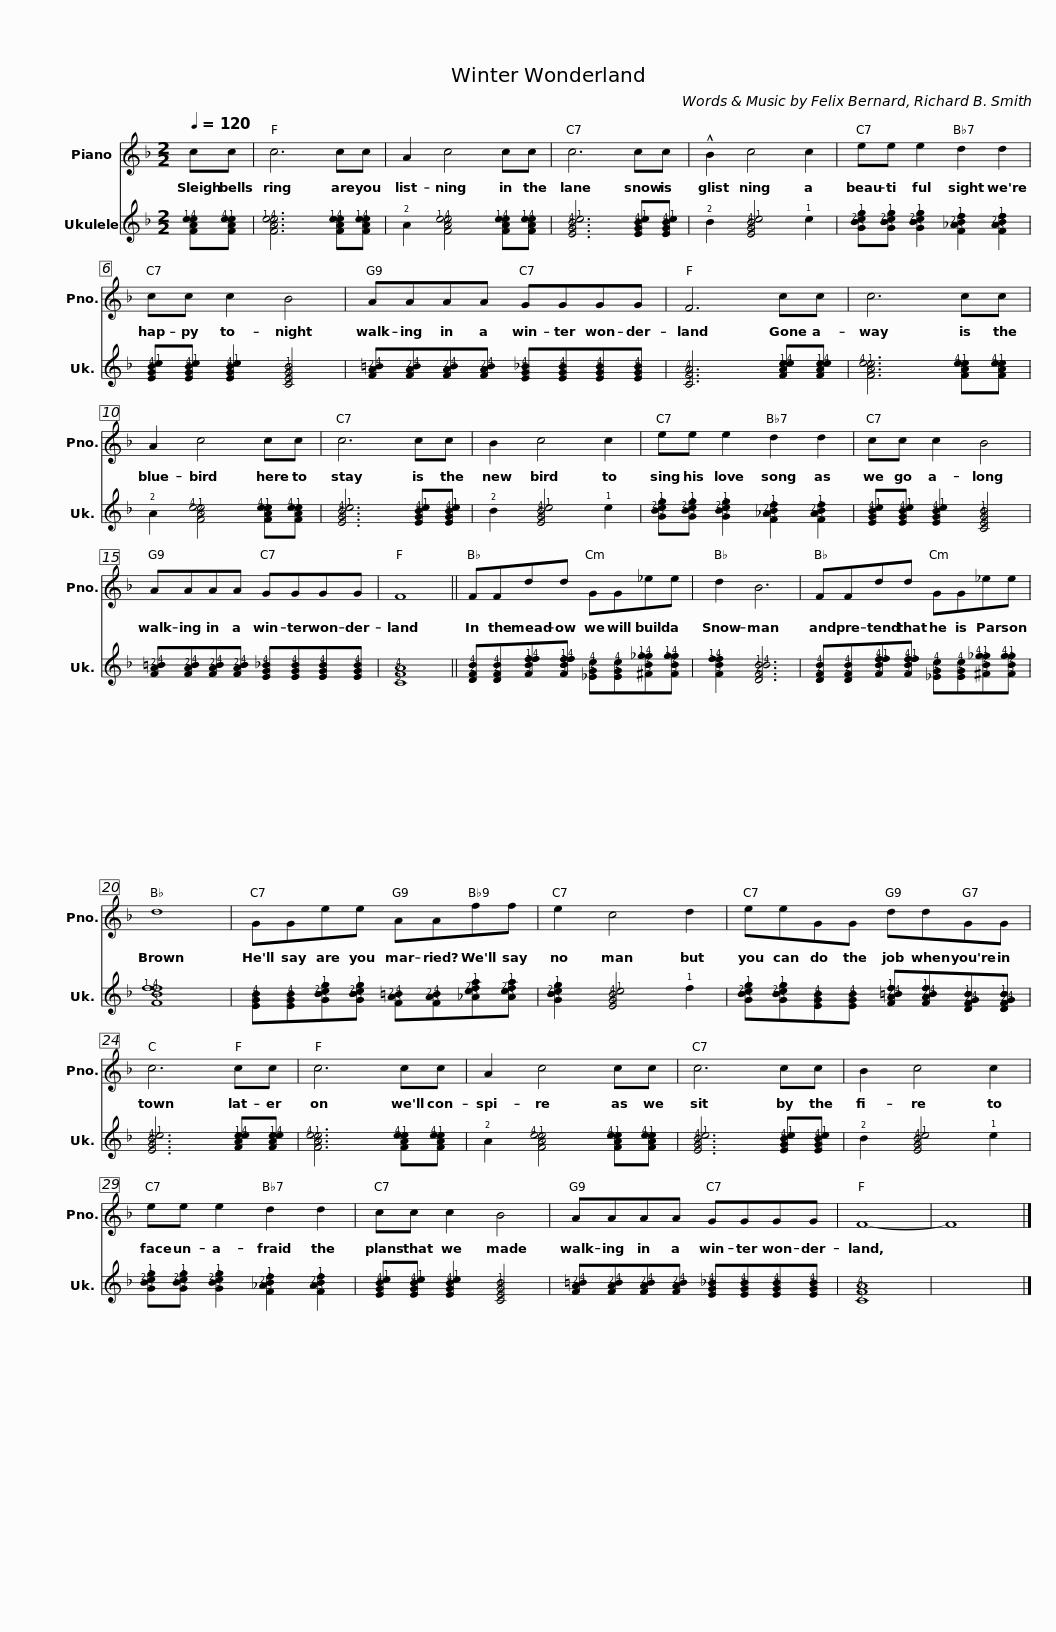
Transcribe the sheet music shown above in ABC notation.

X:1
%%score 1 2
L:1/8
Q:1/4=120
M:2/2
I:linebreak $
K:F
V:1 treble
V:2 tab stafflines=4 strings=G4,C4,E4,A4
V:1
 cc | c6 cc | A2 c4 cc | c6 cc |$ !^!B2 c4 c2 | %5
 ee e2 d2 d2 | cc c2 B4 |$ AAAA GGGG | F6 cc | c6 cc |$ %10
 A2 c4 cc | c6 cc | B2 c4 c2 |$ ee e2 d2 d2 | cc c2 B4 | %15
 AAAA GGGG |$ F8 || FFdd GG_ee | d2 B6 | FFdd GG_ee | %20
 d8 |$ GGee AAff | e2 c4 d2 | eeGG ddGG |$ c6 cc | %25
 c6 cc | A2 c4 cc |$ c6 cc | B2 c4 c2 | ee e2 d2 d2 |$ %30
 cc c2 B4 | AAAA GGGG | F8- | F8 |] %34
V:2
 [!3!F!2!A!1!c!4!c][!3!F!2!A!4!c!1!c] | [!3!F!2!A!1!c!4!c]6 [!3!F!2!A!1!c!4!c][!3!F!2!A!1!c!4!c] | !2!A2 [!3!F!2!A!1!c!4!c]4 [!3!F!2!A!1!c!4!c][!3!F!2!A!1!c!4!c] | [!3!E!2!G!4!B!1!c]6 [!3!E!2!G!4!B!1!c][!3!E!2!G!4!B!1!c] |$ !2!B2 [!3!E!2!G!4!B!1!c]4 !1!c2 | %5
 [!3!G!2!B!4!c!1!e][!3!G!2!B!4!c!1!e] [!3!G!2!B!4!c!1!e]2 [!3!F!2!_A!4!B!1!d]2 [!3!F!2!A!4!B!1!d]2 | [!3!E!2!G!4!B!1!c][!3!E!2!G!4!B!1!c] [!3!E!2!G!4!B!1!c]2 [!3!C!2!E!4!G!1!B]4 |$ [!3!F!2!A!4!=B][!3!F!2!A!4!B][!3!F!2!A!4!B][!3!F!2!A!4!B] [!3!E!2!G!4!_B][!3!E!2!G!4!B][!3!E!2!G!4!B][!3!E!2!G!4!B] | [!3!C!2!F!4!A]6 [!3!F!2!A!1!c!4!c][!3!F!2!A!1!c!4!c] | [!3!F!2!A!4!c!1!c]6 [!3!F!2!A!4!c!1!c][!3!F!2!A!4!c!1!c] |$ %10
 !2!A2 [!3!F!2!A!4!c!1!c]4 [!3!F!2!A!4!c!1!c][!3!F!2!A!4!c!1!c] | [!3!E!2!G!4!B!1!c]6 [!3!E!2!G!4!B!1!c][!3!E!2!G!4!B!1!c] | !2!B2 [!3!E!2!G!4!B!1!c]4 !1!c2 |$ [!3!G!2!B!4!c!1!e][!3!G!2!B!4!c!1!e] [!3!G!2!B!4!c!1!e]2 [!3!F!2!_A!4!B!1!d]2 [!3!F!2!A!4!B!1!d]2 | [!3!E!2!G!4!B!1!c][!3!E!2!G!4!B!1!c] [!3!E!2!G!4!B!1!c]2 [!3!C!2!E!4!G!1!B]4 | %15
 [!3!F!2!A!4!=B][!3!F!2!A!4!B][!3!F!2!A!4!B][!3!F!2!A!4!B] [!3!E!2!G!4!_B][!3!E!2!G!4!B][!3!E!2!G!4!B][!3!E!2!G!4!B] |$ [!3!C!2!F!4!A]8 || [!3!D!2!F!4!B][!3!D!2!F!4!B][!3!F!2!B!1!d!4!d][!3!F!2!B!1!d!4!d] [!3!_E!2!G!4!c][!3!E!2!G!4!c][!3!^F!2!B!1!_e!4!e][!3!F!2!B!1!e!4!e] | [!3!F!2!B!1!d!4!d]2 [!3!D!2!F!1!B!4!B]6 | [!3!D!2!F!4!B][!3!D!2!F!4!B][!3!F!2!B!4!d!1!d][!3!F!2!B!4!d!1!d] [!3!_E!2!G!4!c][!3!E!2!G!4!c][!3!^F!2!B!4!_e!1!e][!3!F!2!B!4!e!1!e] | %20
 [!3!F!2!B!1!d!4!d]8 |$ [!3!E!2!G!4!B][!3!E!2!G!4!B][!3!G!2!B!4!c!1!e][!3!G!2!B!4!c!1!e] [!3!F!2!A!4!=B][!3!F!2!A!4!B][!3!_A!2!c!4!d!1!f][!3!A!2!c!4!d!1!f] | [!3!G!2!B!4!c!1!e]2 [!3!E!2!G!4!B!1!c]4 !1!d2 | [!3!G!2!B!4!c!1!e][!3!G!2!B!4!c!1!e][!3!E!2!G!4!B][!3!E!2!G!4!B] [!3!F!2!A!4!=B!1!d][!3!F!2!A!4!B!1!d][!3!D!2!F!4!G!1!B][!3!D!2!F!4!G!1!B] |$ [!3!E!2!G!4!B!1!c]6 [!3!F!2!A!1!c!4!c][!3!F!2!A!1!c!4!c] | %25
 [!3!F!2!A!4!c!1!c]6 [!3!F!2!A!4!c!1!c][!3!F!2!A!4!c!1!c] | !2!A2 [!3!F!2!A!4!c!1!c]4 [!3!F!2!A!4!c!1!c][!3!F!2!A!4!c!1!c] |$ [!3!E!2!G!4!B!1!c]6 [!3!E!2!G!4!B!1!c][!3!E!2!G!4!B!1!c] | !2!B2 [!3!E!2!G!4!B!1!c]4 !1!c2 | [!3!G!2!B!4!c!1!e][!3!G!2!B!4!c!1!e] [!3!G!2!B!4!c!1!e]2 [!3!F!2!_A!4!B!1!d]2 [!3!F!2!A!4!B!1!d]2 |$ %30
 [!3!E!2!G!4!B!1!c][!3!E!2!G!4!B!1!c] [!3!E!2!G!4!B!1!c]2 [!3!C!2!E!4!G!1!B]4 | [!3!F!2!A!4!=B][!3!F!2!A!4!B][!3!F!2!A!4!B][!3!F!2!A!4!B] [!3!E!2!G!4!_B][!3!E!2!G!4!B][!3!E!2!G!4!B][!3!E!2!G!4!B] | [!3!C!2!F!4!A]8 | x8 |] %34
